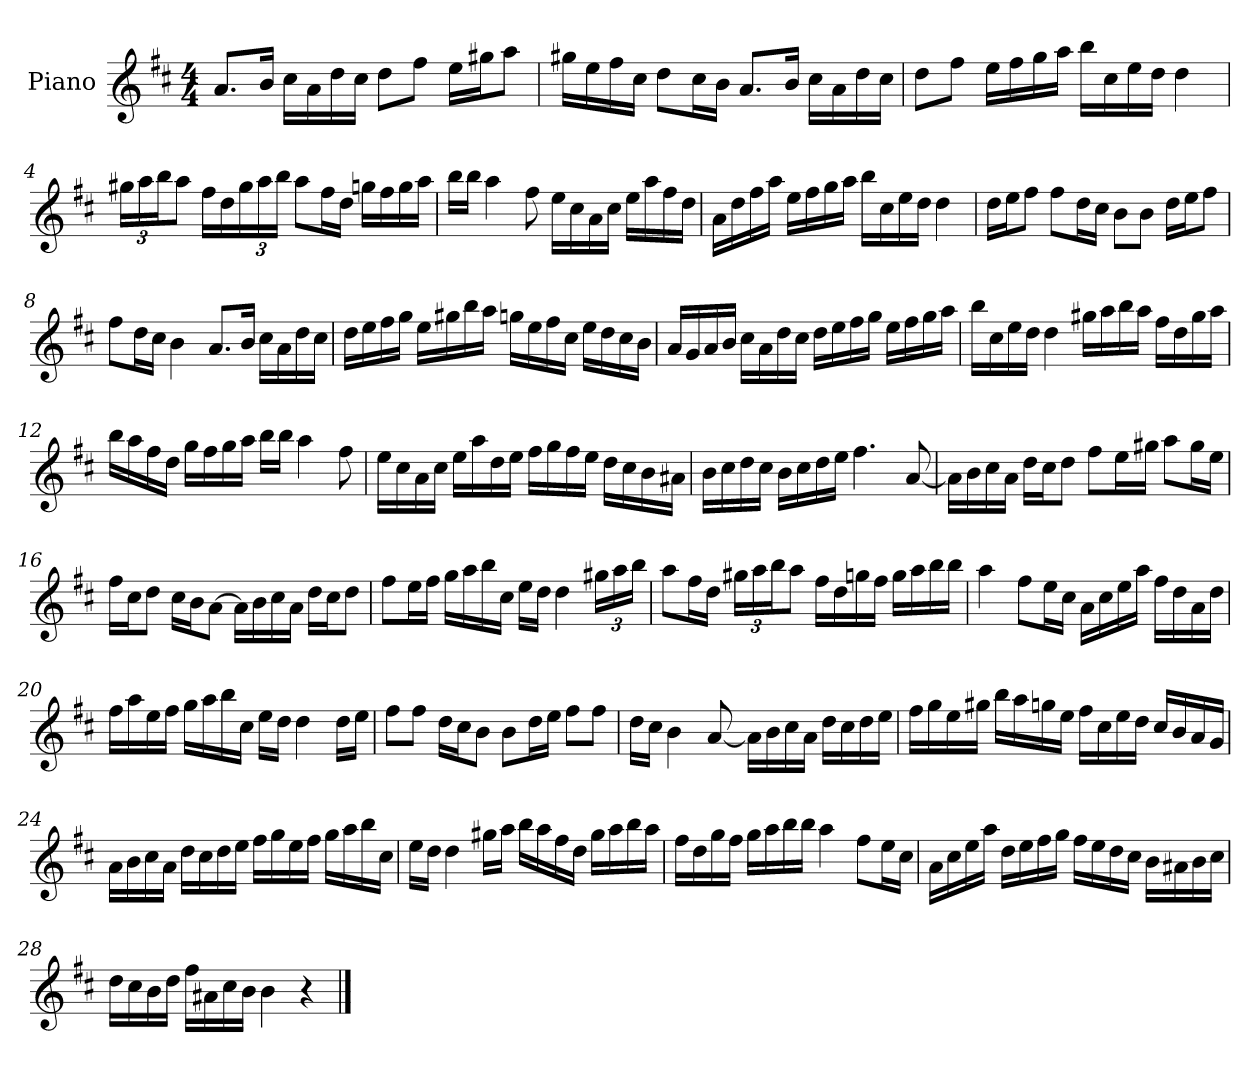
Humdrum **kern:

**kern
*part1
*staff1
*I"Piano
*I'P-no
*clefG2
*k[f#c#]
*M4/4
*MM90
=1
8.a/L
16b/Jk
16cc#\LL
16a\
16dd\
16cc#\JJ
8dd\L
8ff#\J
16ee\LL
16gg#X\J
8aa\J
=2
16gg#X\LL
16ee\
16ff#\
16cc#\JJ
8dd\L
16cc#\L
16b\JJ
8.a/L
16b/Jk
16cc#\LL
16a\
16dd\
16cc#\JJ
=3
8dd\L
8ff#\J
16ee\LL
16ff#\
16gg\
16aa\JJ
16bb\LL
16cc#\
16ee\
16dd\JJ
4dd\
!!LO:LB:g=z
=4
*Xbrackettup
24gg#X\LL
24aa\
24bb\J
8aa\J
16ff#\LL
16dd\
24gg#\
24aa\
24bb\JJ
8aa\L
16ff#\L
16dd\JJ
16ggn\LL
16ff#\
16gg\
16aa\JJ
=5
16bb\LL
16bb\JJ
4aa\
8ff#\
16ee\LL
16cc#\
16a\
16cc#\JJ
16ee\LL
16aa\
16ff#\
16dd\JJ
=6
16a\LL
16dd\
16ff#\
16aa\JJ
16ee\LL
16ff#\
16gg\
16aa\JJ
16bb\LL
16cc#\
16ee\
16dd\JJ
4dd\
!!LO:LB:g=z
=7
16dd\LL
16ee\J
8ff#\J
8ff#\L
16dd\L
16cc#\JJ
8b\L
8b\J
16dd\LL
16ee\J
8ff#\J
=8
8ff#\L
16dd\L
16cc#\JJ
4b\
8.a/L
16b/Jk
16cc#\LL
16a\
16dd\
16cc#\JJ
=9
16dd\LL
16ee\
16ff#\
16gg\JJ
16ee\LL
16gg#X\
16bb\
16aa\JJ
16ggn\LL
16ee\
16ff#\
16cc#\JJ
16ee\LL
16dd\
16cc#\
16b\JJ
!!LO:LB:g=z
=10
16a/LL
16g/
16a/
16b/JJ
16cc#\LL
16a\
16dd\
16cc#\JJ
16dd\LL
16ee\
16ff#\
16gg\JJ
16ee\LL
16ff#\
16gg\
16aa\JJ
=11
16bb\LL
16cc#\
16ee\
16dd\JJ
4dd\
16gg#X\LL
16aa\
16bb\
16aa\JJ
16ff#\LL
16dd\
16gg#\
16aa\JJ
=12
16bb\LL
16aa\
16ff#\
16dd\JJ
16gg\LL
16ff#\
16gg\
16aa\JJ
16bb\LL
16bb\JJ
4aa\
8ff#\
!!LO:LB:g=z
=13
16ee\LL
16cc#\
16a\
16cc#\JJ
16ee\LL
16aa\
16dd\
16ee\JJ
16ff#\LL
16gg\
16ff#\
16ee\JJ
16dd\LL
16cc#\
16b\
16a#X\JJ
=14
16b\LL
16cc#\
16dd\
16cc#\JJ
16b\LL
16cc#\
16dd\
16ee\JJ
4.ff#\
[8a/
=15
16a\LL]
16b\
16cc#\
16a\JJ
16dd\LL
16cc#\J
8dd\J
8ff#\L
16ee\L
16gg#X\JJ
8aa\L
16gg#\L
16ee\JJ
!!LO:LB:g=z
=16
16ff#\LL
16cc#\J
8dd\J
16cc#\LL
16b\J
[8a\J
16a\LL]
16b\
16cc#\
16a\JJ
16dd\LL
16cc#\J
8dd\J
=17
8ff#\L
16ee\L
16ff#\JJ
16gg\LL
16aa\
16bb\
16cc#\JJ
16ee\LL
16dd\JJ
4dd\
24gg#X\LL
24aa\
24bb\JJ
=18
8aa\L
16ff#\L
16dd\JJ
24gg#X\LL
24aa\
24bb\J
8aa\J
16ff#\LL
16dd\
16ggn\
16ff#\JJ
16gg\LL
16aa\
16bb\
16bb\JJ
!!LO:LB:g=z
=19
4aa\
8ff#\L
16ee\L
16cc#\JJ
16a\LL
16cc#\
16ee\
16aa\JJ
16ff#\LL
16dd\
16a\
16dd\JJ
=20
16ff#\LL
16aa\
16ee\
16ff#\JJ
16gg\LL
16aa\
16bb\
16cc#\JJ
16ee\LL
16dd\JJ
4dd\
16dd\LL
16ee\JJ
=21
8ff#\L
8ff#\J
16dd\LL
16cc#\J
8b\J
8b\L
16dd\L
16ee\JJ
8ff#\L
8ff#\J
!!LO:LB:g=z
=22
16dd\LL
16cc#\JJ
4b\
[8a/
16a\LL]
16b\
16cc#\
16a\JJ
16dd\LL
16cc#\
16dd\
16ee\JJ
=23
16ff#\LL
16gg\
16ee\
16gg#X\JJ
16bb\LL
16aa\
16ggn\
16ee\JJ
16ff#\LL
16cc#\
16ee\
16dd\JJ
16cc#/LL
16b/
16a/
16g/JJ
!!LO:LB:g=z
=24
16a\LL
16b\
16cc#\
16a\JJ
16dd\LL
16cc#\
16dd\
16ee\JJ
16ff#\LL
16gg\
16ee\
16ff#\JJ
16gg\LL
16aa\
16bb\
16cc#\JJ
=25
16ee\LL
16dd\JJ
4dd\
16gg#X\LL
16aa\JJ
16bb\LL
16aa\
16ff#\
16dd\JJ
16gg#\LL
16aa\
16bb\
16aa\JJ
=26
16ff#\LL
16dd\
16gg\
16ff#\JJ
16gg\LL
16aa\
16bb\
16bb\JJ
4aa\
8ff#\L
16ee\L
16cc#\JJ
!!LO:LB:g=z
=27
16a\LL
16cc#\
16ee\
16aa\JJ
16dd\LL
16ee\
16ff#\
16gg\JJ
16ff#\LL
16ee\
16dd\
16cc#\JJ
16b\LL
16a#X\
16b\
16cc#\JJ
=28
16dd\LL
16cc#\
16b\
16dd\JJ
16ff#\LL
16a#X\
16cc#\
16b\JJ
4b\
4r
==
*-
